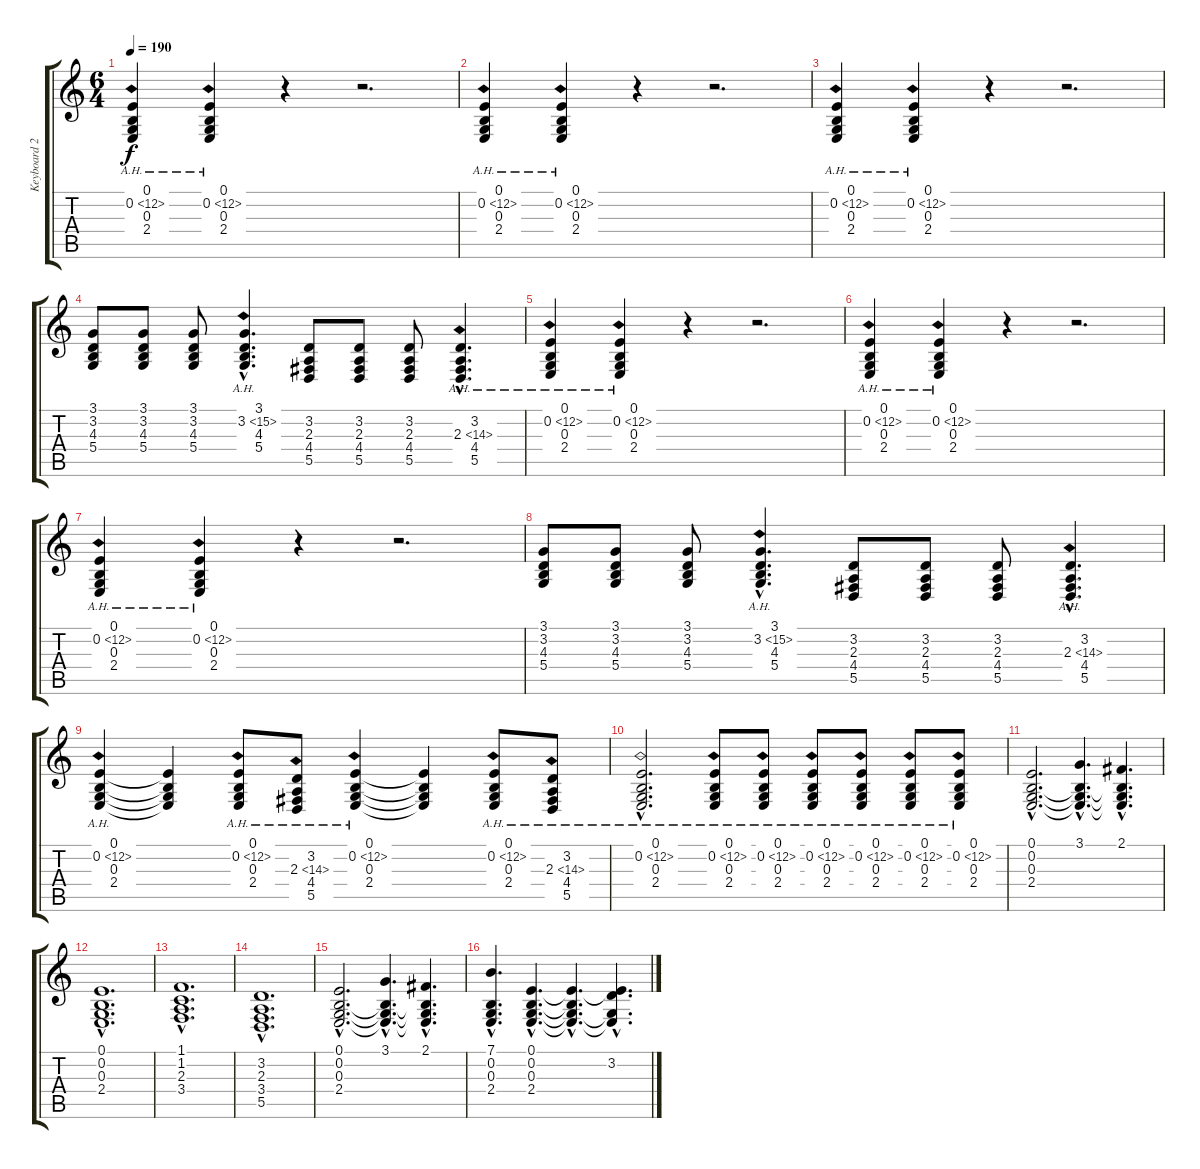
\track ("Keyboard 2" "Keyboard 2") {instrument choiraahs}
\staff {score tabs}
\tuning (E4 B3 G3 D3 A2 E2) {hide}
\ts (6 4)
\tempo 190
\clef g2
\ks c
(0.1 0.2{ah 12} 0.3 2.4).4{dy f} (0.1 0.2{ah 12} 0.3 2.4).4 r.4 r.2{d} |
(0.1 0.2{ah 12} 0.3 2.4).4 (0.1 0.2{ah 12} 0.3 2.4).4 r.4 r.2{d} |
(0.1 0.2{ah 12} 0.3 2.4).4 (0.1 0.2{ah 12} 0.3 2.4).4 r.4 r.2{d} |
(3.1 3.2 4.3 5.4).8 (3.1 3.2 4.3 5.4).8 (3.1 3.2 4.3 5.4).8 (3.1{hac} 3.2{ah 12 hac} 4.3{hac} 5.4{hac}).4{d} (3.2 2.3 4.4 5.5).8 (3.2 2.3 4.4 5.5).8 (3.2 2.3 4.4 5.5).8 (3.2{hac} 2.3{ah 12 hac} 4.4{hac} 5.5{hac}).4{d} |
(0.1 0.2{ah 12} 0.3 2.4).4 (0.1 0.2{ah 12} 0.3 2.4).4 r.4 r.2{d} |
(0.1 0.2{ah 12} 0.3 2.4).4 (0.1 0.2{ah 12} 0.3 2.4).4 r.4 r.2{d} |
(0.1 0.2{ah 12} 0.3 2.4).4 (0.1 0.2{ah 12} 0.3 2.4).4 r.4 r.2{d} |
(3.1 3.2 4.3 5.4).8 (3.1 3.2 4.3 5.4).8 (3.1 3.2 4.3 5.4).8 (3.1{hac} 3.2{ah 12 hac} 4.3{hac} 5.4{hac}).4{d} (3.2 2.3 4.4 5.5).8 (3.2 2.3 4.4 5.5).8 (3.2 2.3 4.4 5.5).8 (3.2{hac} 2.3{ah 12 hac} 4.4{hac} 5.5{hac}).4{d} |
(0.1 0.2{ah 12} 0.3 2.4).4 (0.1{t} 0.2{t} 0.3{t} 2.4{t}).4 (0.1 0.2{ah 12} 0.3 2.4).8 (3.2 2.3{ah 12} 4.4 5.5).8 (0.1 0.2{ah 12} 0.3 2.4).4 (0.1{t} 0.2{t} 0.3{t} 2.4{t}).4 (0.1 0.2{ah 12} 0.3 2.4).8 (3.2 2.3{ah 12} 4.4 5.5).8 |
(0.1{hac} 0.2{ah 12 hac} 0.3{hac} 2.4{hac}).2{d} (0.1 0.2{ah 12} 0.3 2.4).8 (0.1 0.2{ah 12} 0.3 2.4).8 (0.1 0.2{ah 12} 0.3 2.4).8 (0.1 0.2{ah 12} 0.3 2.4).8 (0.1 0.2{ah 12} 0.3 2.4).8 (0.1 0.2{ah 12} 0.3 2.4).8 |
(0.1{hac} 0.2{hac} 0.3{hac} 2.4{hac}).2{d} (3.1{hac} 0.2{hac t} 0.3{hac t} 2.4{hac t}).4{d} (2.1{hac} 0.2{hac t} 0.3{hac t} 2.4{hac t}).4{d} |
(0.1{hac} 0.2{hac} 0.3{hac} 2.4{hac}).1{d} |
(1.1{hac} 1.2{hac} 2.3{hac} 3.4{hac}).1{d} |
(3.2{hac} 2.3{hac} 3.4{hac} 5.5{hac}).1{d} |
(0.1{hac} 0.2{hac} 0.3{hac} 2.4{hac}).2{d} (3.1{hac} 0.2{hac t} 0.3{hac t} 2.4{hac t}).4{d} (2.1{hac} 0.2{hac t} 0.3{hac t} 2.4{hac t}).4{d} |
(7.1{hac} 0.2{hac} 0.3{hac} 2.4{hac}).4{d} (0.1{hac} 0.2{hac} 0.3{hac} 2.4{hac}).4{d} (0.1{hac t} 0.2{hac t} 0.3{hac t} 2.4{hac t}).4{d} (0.1{hac t} 3.2{hac} 0.3{hac t} 2.4{hac t}).4{d}
